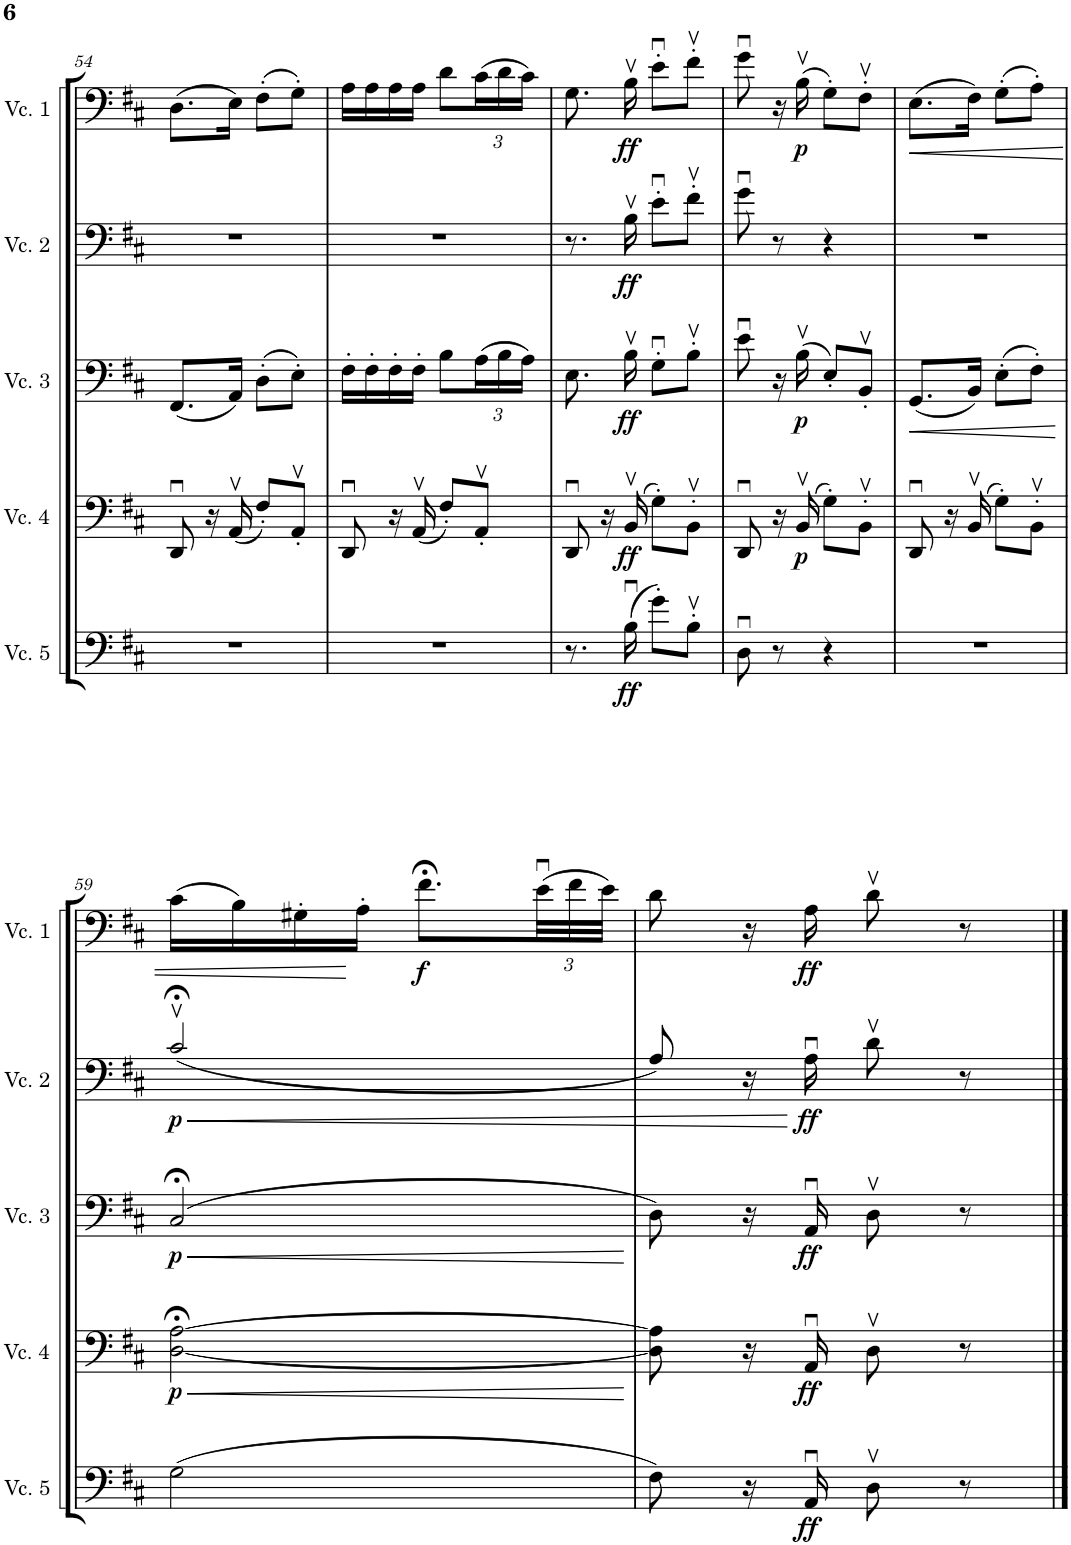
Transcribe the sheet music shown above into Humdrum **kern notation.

**kern	**dynam	**kern	**dynam	**kern	**dynam	**kern	**dynam	**kern	**dynam
*part5	*part5	*part4	*part4	*part3	*part3	*part2	*part2	*part1	*part1
*staff5	*staff5	*staff4	*staff4	*staff3	*staff3	*staff2	*staff2	*staff1	*staff1
*I"Cello 5	*	*I"Cello 4	*	*I"Cello 3	*	*I"Cello 2	*	*I"Cello 1	*
!!LO:PB:g=z
*clefF4	*	*clefF4	*	*clefF4	*	*clefF4	*	*clefF4	*
*k[f#c#]	*	*k[f#c#]	*	*k[f#c#]	*	*k[f#c#]	*	*k[f#c#]	*
*M2/4	*	*M2/4	*	*M2/4	*	*M2/4	*	*M2/4	*
=54	=54	=54	=54	=54	=54	=54	=54	=54	=54
2r	.	8DDu/	.	(8.FF#/L	.	2r	.	(8.D\L	.
.	.	16r	.	.	.	.	.	.	.
.	.	(16AAv/	.	16AA/Jk)	.	.	.	16E\Jk)	.
.	.	8F#'/L)	.	(8D'\L	.	.	.	(8F#'\L	.
.	.	8AAv'/J	.	8E'\J)	.	.	.	8G'\J)	.
=55	=55	=55	=55	=55	=55	=55	=55	=55	=55
2r	.	8DDu/	.	16F#'\LL	.	2r	.	16A\LL	.
.	.	.	.	16F#'\	.	.	.	16A\	.
.	.	16r	.	16F#'\	.	.	.	16A\	.
.	.	(16AAv/	.	16F#'\JJ	.	.	.	16A\JJ	.
.	.	8F#'/L)	.	8B\L	.	.	.	8d\L	.
*	*	*	*	*Xbrackettup	*	*	*	*Xbrackettup	*
.	.	8AAv'/J	.	(24A\L	.	.	.	(24c#\L	.
.	.	.	.	24B\	.	.	.	24d\	.
.	.	.	.	24A\JJ)	.	.	.	24c#\JJ)	.
=56	=56	=56	=56	=56	=56	=56	=56	=56	=56
8.r	.	8DDu/	.	8.E\	.	8.r	.	8.G\	.
.	.	16r	.	.	.	.	.	.	.
!	!LO:DY:b	!	!LO:DY:b	!	!LO:DY:b	!	!LO:DY:b	!	!LO:DY:b
(16Bu\	ff	(16BBv/	ff	16Bv\	ff	16Bv\	ff	16Bv\	ff
8g'\L)	.	8G'\L)	.	8Gu'\L	.	8eu'\L	.	8eu'\L	.
8Bv'\J	.	8BBv'\J	.	8Bv'\J	.	8f#v'\J	.	8f#v'\J	.
=57	=57	=57	=57	=57	=57	=57	=57	=57	=57
8Du\	.	8DDu/	.	8eu\	.	8gu\	.	8gu\	.
8r	.	16r	.	16r	.	8r	.	16r	.
!	!	!	!LO:DY:b	!	!LO:DY:b	!	!	!	!LO:DY:b
.	.	(16BBv/	p	(16Bv\	p	.	.	(16Bv\	p
4r	.	8G'\L)	.	8E'/L)	.	4r	.	8G'\L)	.
.	.	8BBv'\J	.	8BBv'/J	.	.	.	8F#v'\J	.
=58	=58	=58	=58	=58	=58	=58	=58	=58	=58
!	!	!	!	!	!LO:HP:b	!	!	!	!LO:HP:b
2r	.	8DDu/	.	(8.GG/L	<	2r	.	(8.E\L	<
.	.	16r	.	.	.	.	.	.	.
.	.	(16BBv/	.	16BB/Jk)	.	.	.	16F#\Jk)	.
.	.	8G'\L)	.	(8E'\L	.	.	.	(8G'\L	.
.	.	8BBv'\J	.	8F#'\J)	.	.	.	8A'\J)	.
.	.	.	.	.	[	.	.	.	.
!!LO:LB:g=z
=59	=59	=59	=59	=59	=59	=59	=59	=59	=59
!	!	!	!LO:HP:b	!	!LO:HP:b	!	!LO:HP:b	!	!
!	!	!	!LO:DY:n=1:b	!	!LO:DY:n=1:b	!	!LO:DY:n=1:b	!	!
(2G\	.	[2D\;< [2A\;<	< p	(2C#;</	< p	(2c#;<v/	< p	(16c#\LL	.
.	.	.	.	.	.	.	.	16B\)	.
.	.	.	.	.	.	.	.	16G#X'\	.
.	.	.	.	.	.	.	.	16A'\JJ	[
!	!	!	!	!	!	!	!	!	!LO:DY:b
.	.	.	.	.	.	.	.	8.f#;<\L	f
.	.	.	.	.	.	.	.	(48eu\LL	.
.	.	.	.	.	.	.	.	48f#\	.
.	.	.	.	.	.	.	.	48e\JJJ)	.
.	.	.	[	.	[	.	.	.	.
=60	=60	=60	=60	=60	=60	=60	=60	=60	=60
8F#\)	.	8D\] 8A\]	.	8D\)	.	8A/)	.	8d\	.
16r	.	16r	.	16r	.	16r	.	16r	.
!	!LO:DY:b	!	!LO:DY:b	!	!LO:DY:b	!	!LO:DY:n=1:b	!	!LO:DY:b
16AAu/	ff	16AAu/	ff	16AAu/	ff	16Au\	[ ff	16A\	ff
8Dv\	.	8Dv\	.	8Dv\	.	8dv\	.	8dv\	.
8r	.	8r	.	8r	.	8r	.	8r	.
==	==	==	==	==	==	==	==	==	==
*-	*-	*-	*-	*-	*-	*-	*-	*-	*-
